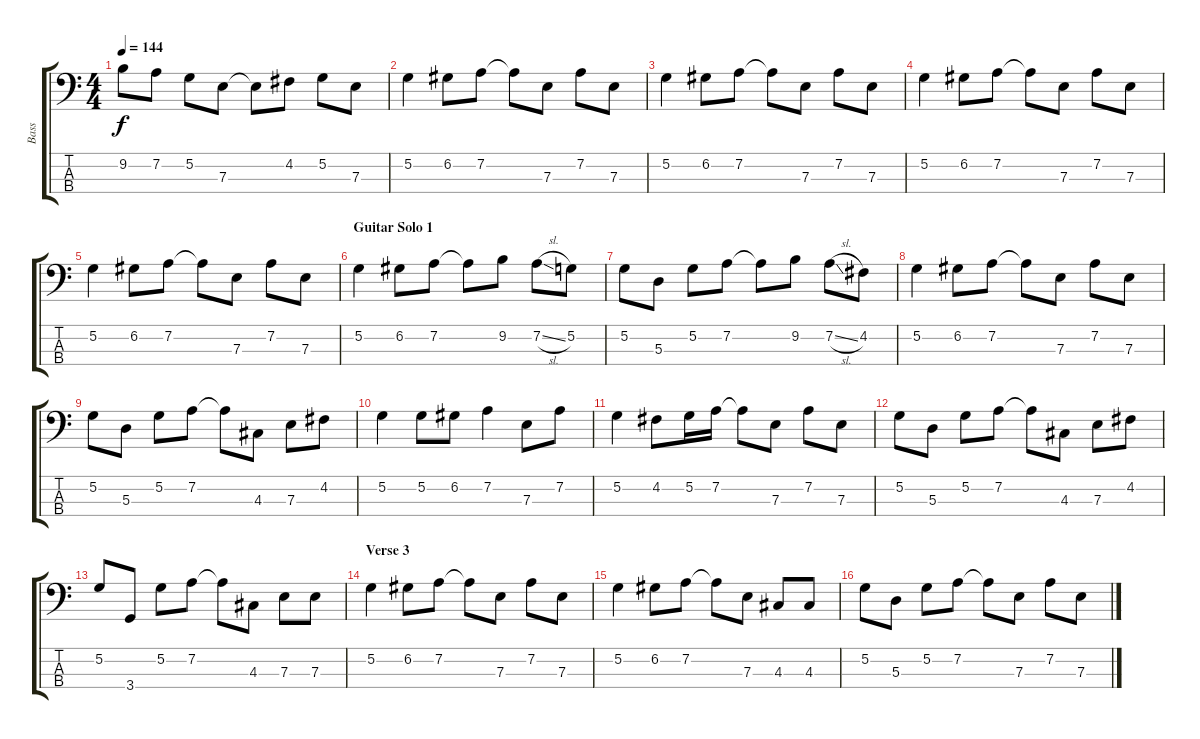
\track ("Bass" "Bass") {instrument electricbassfinger}
\staff {score tabs}
\tuning (G2 D2 A1 E1) {hide}
\ts (4 4)
\tempo 144
\clef f4
\ks c
9.2.8{dy f} 7.2.8 5.2.8 7.3.8 7.3{t}.8 4.2.8 5.2.8 7.3.8 |
5.2.4 6.2.8 7.2.8 7.2{t}.8 7.3.8 7.2.8 7.3.8 |
5.2.4 6.2.8 7.2.8 7.2{t}.8 7.3.8 7.2.8 7.3.8 |
5.2.4 6.2.8 7.2.8 7.2{t}.8 7.3.8 7.2.8 7.3.8 |
5.2.4 6.2.8 7.2.8 7.2{t}.8 7.3.8 7.2.8 7.3.8 |
\section ("" "Guitar Solo 1")
5.2.4 6.2.8 7.2.8 7.2{t}.8 9.2.8 7.2{sl}.8 5.2.8 |
5.2.8 5.3.8 5.2.8 7.2.8 7.2{t}.8 9.2.8 7.2{sl}.8 4.2.8 |
5.2.4 6.2.8 7.2.8 7.2{t}.8 7.3.8 7.2.8 7.3.8 |
5.2.8 5.3.8 5.2.8 7.2.8 7.2{t}.8 4.3.8 7.3.8 4.2.8 |
5.2.4 5.2.8 6.2.8 7.2.4 7.3.8 7.2.8 |
5.2.4 4.2.8 5.2.16 7.2.16 7.2{t}.8 7.3.8 7.2.8 7.3.8 |
5.2.8 5.3.8 5.2.8 7.2.8 7.2{t}.8 4.3.8 7.3.8 4.2.8 |
5.2.8 3.4.8 5.2.8 7.2.8 7.2{t}.8 4.3.8 7.3.8 7.3.8 |
\section ("" "Verse 3")
5.2.4 6.2.8 7.2.8 7.2{t}.8 7.3.8 7.2.8 7.3.8 |
5.2.4 6.2.8 7.2.8 7.2{t}.8 7.3.8 4.3.8 4.3.8 |
5.2.8 5.3.8 5.2.8 7.2.8 7.2{t}.8 7.3.8 7.2.8 7.3.8
